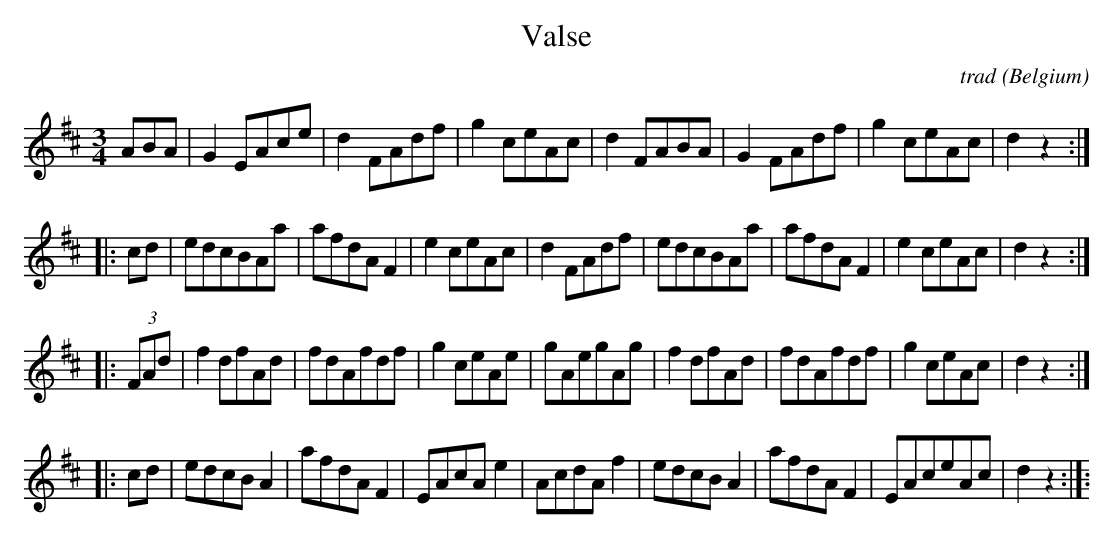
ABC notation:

X:1
T:Valse
C:trad
O:Belgium
M:3/4
L:1/8
K:Dmaj
ABA|G2EAce|d2FAdf|g2ceAc|d2FABA|G2FAdf|g2ceAc|d2z2:|
|:cd|edcBAa|afdAF2|e2ceAc|d2FAdf|edcBAa|afdAF2|e2ceAc|d2z2:|
|:(3FAd|f2dfAd|fdAfdf|g2ceAe|gAegAg|f2dfAd|fdAfdf|g2ceAc|d2z2:|
|:cd|edcBA2|afdA F2|EAcAe2|AcdAf2|edcBA2|afdAF2|EAceAc|d2z2:|]:
